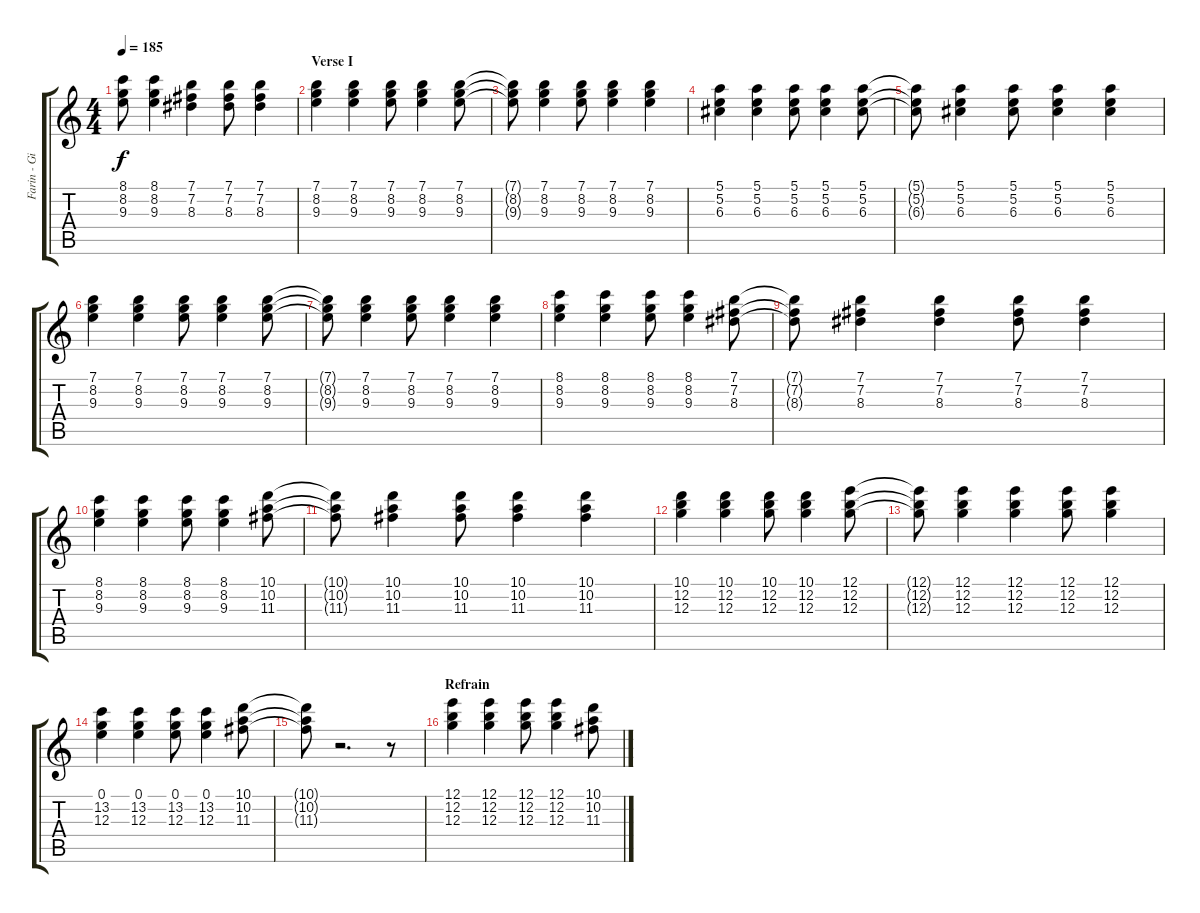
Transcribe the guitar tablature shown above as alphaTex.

\track ("Farin - Gitarre 1" "Farin - Gi") {instrument electricguitarjazz}
\staff {score tabs}
\tuning (E4 B3 G3 D3 A2 E2) {hide}
\ts (4 4)
\tempo 185
\clef g2
\ks c
(8.1{t} 8.2{t} 9.3{t}).8{dy f} (8.1 8.2 9.3).4 (7.1 7.2 8.3).4 (7.1 7.2 8.3).8 (7.1 7.2 8.3).4 |
\section ("" "Verse I")
(7.1 8.2 9.3).4{volume 9} (7.1 8.2 9.3).4 (7.1 8.2 9.3).8 (7.1 8.2 9.3).4 (7.1 8.2 9.3).8 |
(7.1{t} 8.2{t} 9.3{t}).8 (7.1 8.2 9.3).4 (7.1 8.2 9.3).8 (7.1 8.2 9.3).4 (7.1 8.2 9.3).4 |
(5.1 5.2 6.3).4 (5.1 5.2 6.3).4 (5.1 5.2 6.3).8 (5.1 5.2 6.3).4 (5.1 5.2 6.3).8 |
(5.1{t} 5.2{t} 6.3{t}).8 (5.1 5.2 6.3).4 (5.1 5.2 6.3).8 (5.1 5.2 6.3).4 (5.1 5.2 6.3).4 |
(7.1 8.2 9.3).4 (7.1 8.2 9.3).4 (7.1 8.2 9.3).8 (7.1 8.2 9.3).4 (7.1 8.2 9.3).8 |
(7.1{t} 8.2{t} 9.3{t}).8 (7.1 8.2 9.3).4 (7.1 8.2 9.3).8 (7.1 8.2 9.3).4 (7.1 8.2 9.3).4 |
(8.1 8.2 9.3).4 (8.1 8.2 9.3).4 (8.1 8.2 9.3).8 (8.1 8.2 9.3).4 (7.1 7.2 8.3).8 |
(7.1{t} 7.2{t} 8.3{t}).8 (7.1 7.2 8.3).4 (7.1 7.2 8.3).4 (7.1 7.2 8.3).8 (7.1 7.2 8.3).4 |
(8.1 8.2 9.3).4{volume 13} (8.1 8.2 9.3).4 (8.1 8.2 9.3).8 (8.1 8.2 9.3).4 (10.1 10.2 11.3).8 |
(10.1{t} 10.2{t} 11.3{t}).8 (10.1 10.2 11.3).4 (10.1 10.2 11.3).8 (10.1 10.2 11.3).4 (10.1 10.2 11.3).4 |
(10.1 12.2 12.3).4 (10.1 12.2 12.3).4 (10.1 12.2 12.3).8 (10.1 12.2 12.3).4 (12.1 12.2 12.3).8 |
(12.1{t} 12.2{t} 12.3{t}).8 (12.1 12.2 12.3).4 (12.1 12.2 12.3).4 (12.1 12.2 12.3).8 (12.1 12.2 12.3).4 |
(0.1 13.2 12.3).4 (0.1 13.2 12.3).4 (0.1 13.2 12.3).8 (0.1 13.2 12.3).4 (10.1 10.2 11.3).8 |
(10.1{t} 10.2{t} 11.3{t}).8 r.2{d} r.8 |
\section ("" "Refrain")
(12.1 12.2 12.3).4 (12.1 12.2 12.3).4 (12.1 12.2 12.3).8 (12.1 12.2 12.3).4 (10.1 10.2 11.3).8
